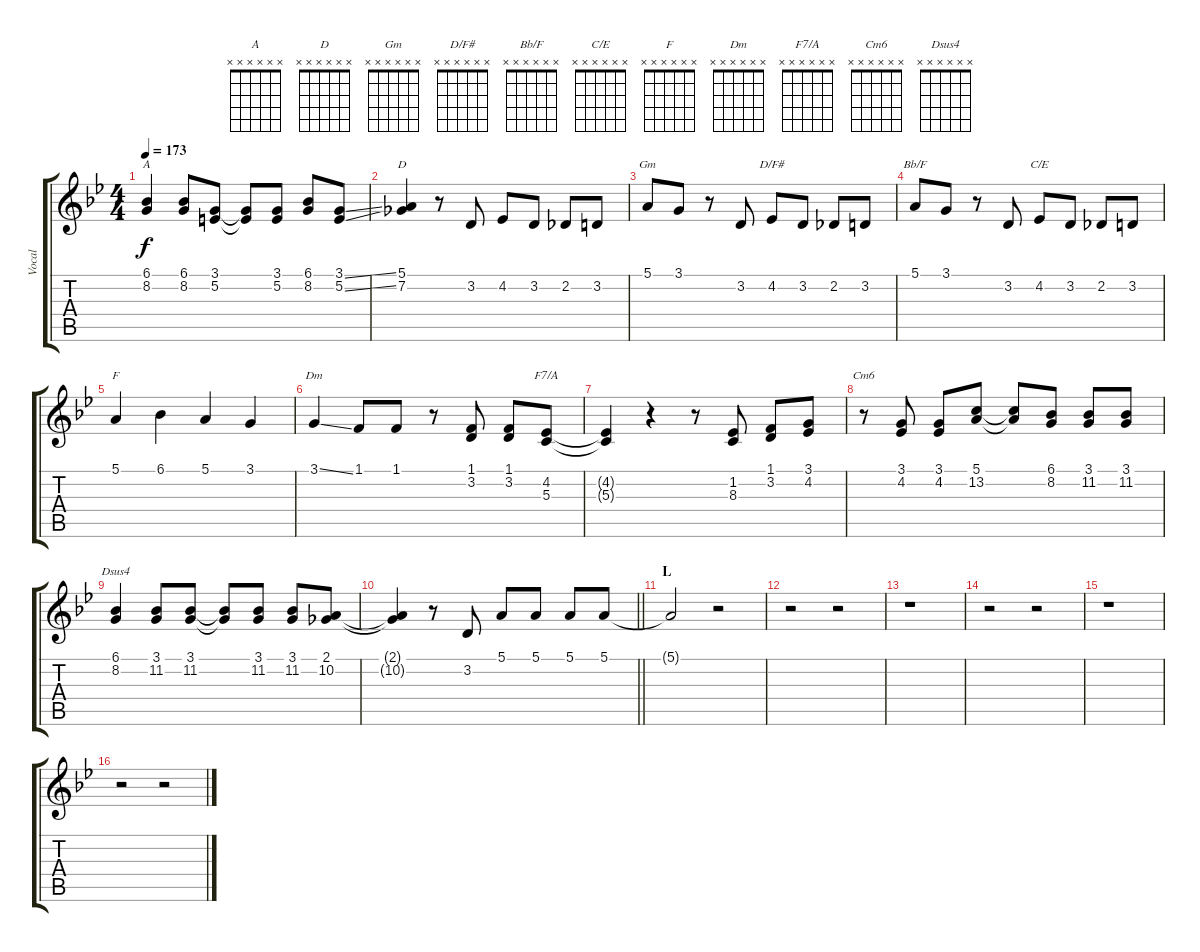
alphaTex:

\track ("Vocal" "Vocal") {instrument synthvoice}
\staff {score tabs}
\tuning (E4 B3 G3 D3 A2 E2) {hide}
\chord ("A" x x x x x x)
\chord ("D" x x x x x x)
\chord ("Gm" x x x x x x)
\chord ("D/F#" x x x x x x)
\chord ("Bb/F" x x x x x x)
\chord ("C/E" x x x x x x)
\chord ("F" x x x x x x)
\chord ("Dm" x x x x x x)
\chord ("F7/A" x x x x x x)
\chord ("Cm6" x x x x x x)
\chord ("Dsus4" x x x x x x)
\ts (4 4)
\tempo 173
\clef g2
\ks bb
(6.1 8.2).4{ch "A" dy f} (6.1 8.2).8 (3.1 5.2).8 (3.1{t} 5.2{t}).8 (3.1 5.2).8 (6.1 8.2).8 (3.1{ss} 5.2{ss}).8 |
(5.1 7.2).4{ch "D"} r.8 3.2.8 4.2.8 3.2.8 2.2.8 3.2.8 |
5.1.8{ch "Gm"} 3.1.8 r.8 3.2.8 4.2.8{ch "D/F#"} 3.2.8 2.2.8 3.2.8 |
5.1.8{ch "Bb/F"} 3.1.8 r.8 3.2.8 4.2.8{ch "C/E"} 3.2.8 2.2.8 3.2.8 |
5.1.4{ch "F"} 6.1.4 5.1.4 3.1.4 |
3.1{ss}.4{ch "Dm"} 1.1.8 1.1.8 r.8 (1.1 3.2).8 (1.1 3.2).8 (4.2 5.3).8{ch "F7/A"} |
(4.2{t} 5.3{t}).4 r.4 r.8 (1.2 8.3).8 (1.1 3.2).8 (3.1 4.2).8 |
r.8{ch "Cm6"} (3.1 4.2).8 (3.1 4.2).8 (5.1 13.2).8 (5.1{t} 13.2{t}).8 (6.1 8.2).8 (3.1 11.2).8 (3.1 11.2).8 |
(6.1 8.2).4{ch "Dsus4"} (3.1 11.2).8 (3.1 11.2).8 (3.1{t} 11.2{t}).8 (3.1 11.2).8 (3.1 11.2).8 (2.1 10.2).8 |
\barLineRight lightlight
(2.1{t} 10.2{t}).4 r.8 3.2.8 5.1.8 5.1.8 5.1.8 5.1.8 |
\section ("" "L")
5.1{t}.2 r.2 |
r.2 r.2 |
r.1 |
r.2 r.2 |
r.1 |
r.2 r.2
